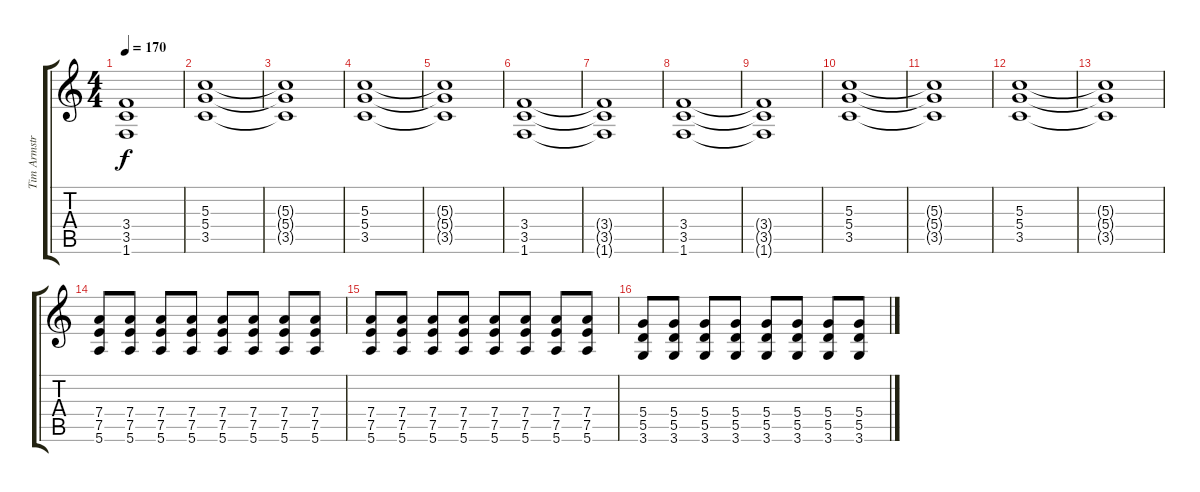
\track ("Tim Armstrong" "Tim Armstr") {instrument distortionguitar}
\staff {score tabs}
\tuning (E4 B3 G3 D3 A2 E2) {hide}
\ts (4 4)
\tempo 170
\clef g2
\ks c
(3.4{t} 3.5{t} 1.6{t}).1{dy f} |
(5.3 5.4 3.5).1 |
(5.3{t} 5.4{t} 3.5{t}).1 |
(5.3 5.4 3.5).1 |
(5.3{t} 5.4{t} 3.5{t}).1 |
(3.4 3.5 1.6).1 |
(3.4{t} 3.5{t} 1.6{t}).1 |
(3.4 3.5 1.6).1 |
(3.4{t} 3.5{t} 1.6{t}).1 |
(5.3 5.4 3.5).1 |
(5.3{t} 5.4{t} 3.5{t}).1 |
(5.3 5.4 3.5).1 |
(5.3{t} 5.4{t} 3.5{t}).1 |
(7.4 7.5 5.6).8 (7.4 7.5 5.6).8 (7.4 7.5 5.6).8 (7.4 7.5 5.6).8 (7.4 7.5 5.6).8 (7.4 7.5 5.6).8 (7.4 7.5 5.6).8 (7.4 7.5 5.6).8 |
(7.4 7.5 5.6).8 (7.4 7.5 5.6).8 (7.4 7.5 5.6).8 (7.4 7.5 5.6).8 (7.4 7.5 5.6).8 (7.4 7.5 5.6).8 (7.4 7.5 5.6).8 (7.4 7.5 5.6).8 |
(5.4 5.5 3.6).8 (5.4 5.5 3.6).8 (5.4 5.5 3.6).8 (5.4 5.5 3.6).8 (5.4 5.5 3.6).8 (5.4 5.5 3.6).8 (5.4 5.5 3.6).8 (5.4 5.5 3.6).8
